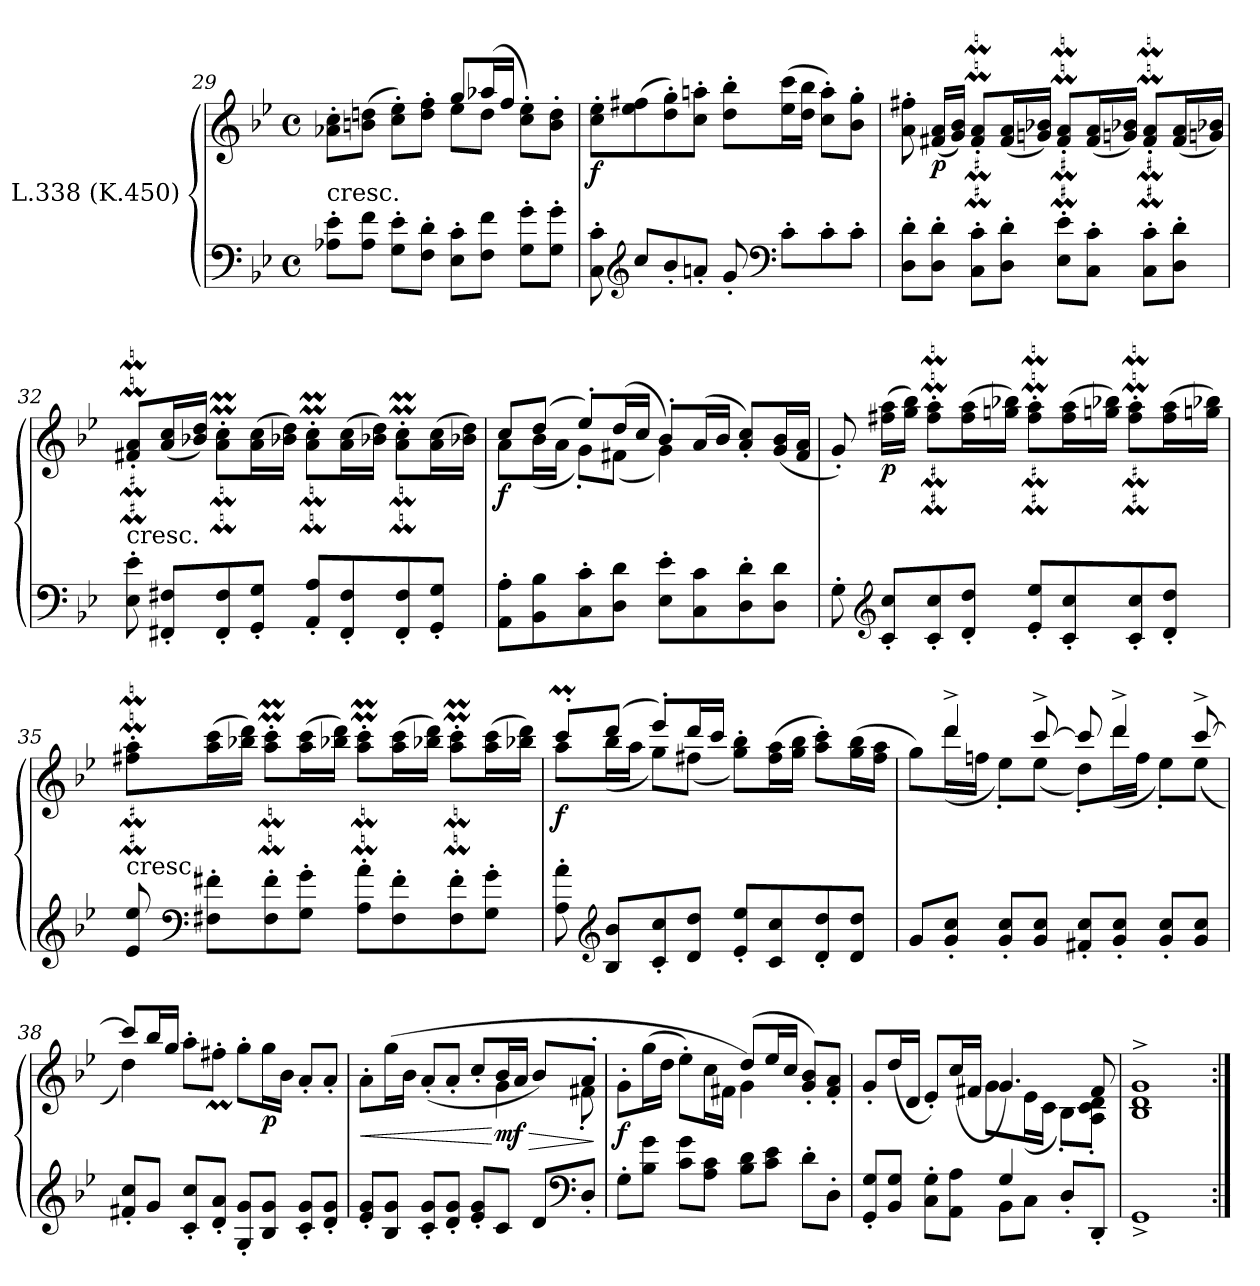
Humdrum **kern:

**kern	**kern	**dynam
*part1	*part1	*part1
*staff2	*staff1	*staff1/2
*I"L.338 (K.450)	*	*
*clefF4	*clefG2	*
*k[b-e-]	*k[b-e-]	*
*g:	*g:	*
*M4/4	*M4/4	*
*met(c)	*met(c)	*
=29	=29	=29
*	*^	*
!	!LO:TX:c:t=cresc.	!	!
8A-X' 8e-'L	4ryy	8a-X' 8cc'L	.
8A- 8fJ	.	(8bn 8ddnJ	.
8G' 8e-'L	4ryy	8cc' 8ee-'L)	.
8F' 8d'J	.	8dd' 8ff'J	.
8E-' 8c'L	8ggL	8ee-L	.
8F 8fJ	(16aa-XL	8ddJ	.
.	16ffJJ	.	.
8G' 8g'L	4ryy	8cc' 8ee-'L)	.
8G' 8g'J	.	8b' 8dd'J	.
!!LO:LB:g=z
=30	=30	=30	=30
!	!	!	!LO:DY:b
*	*v	*v	*
8C' 8ci'	8cc' 8ee-'L	f
*clefG2	*	*
8cc/L	(8ee- 8ff#X	.
8b-'/	8dd' 8gg')	.
8an'/J	8cc' 8aan'J	.
8g'	8dd' 8bb-'L	.
*clefF4	*	*
8c'L	(16ee- 16cccL	.
.	16dd 16bb-JJ	.
8c'	8cc' 8aa'L)	.
8c'J	8b-' 8gg'J	.
=31	=31	=31
8D' 8d'L	8a' 8ff#X'	.
!	!	!LO:DY:b
8D' 8d'J	(16f#X 16aLL	p
.	16g 16b-JJ)	.
8C' 8c'L	8f#M' 8aM'L	.
8D' 8d'J	(16f# 16aL	.
.	16g 16b-JJ)	.
8E-' 8e-'L	8f#M' 8aM'L	.
8C' 8c'J	(16f# 16aL	.
.	16g 16b-JJ)	.
8C' 8c'L	8f#M' 8aM'L	.
8D' 8d'J	(16f# 16aL	.
.	16g 16b-JJ)	.
!!LO:LB:g=z
=32	=32	=32
!	!LO:TX:c:t=cresc.	!
8E-' 8e-'	8f#XM' 8aM'L	.
8FF#X' 8F#X'L	(16a 16ccL	.
.	16b- 16ddJJ)	.
8FF#' 8F#'	8aM' 8ccM'L	.
8GG' 8G'J	(16a 16ccL	.
.	16b- 16ddJJ)	.
8AA' 8A'L	8aM' 8ccM'L	.
8FF#' 8F#'	(16a 16ccL	.
.	16b- 16ddJJ)	.
8FF#' 8F#'	8aM' 8ccM'L	.
8GG' 8G'J	(16a 16ccL	.
.	16b- 16ddJJ)	.
=33	=33	=33
*	*^	*
!	!	!	!LO:DY:b
8AA' 8A'L	8ccL	8aL	f
8BB- 8B-	(8ddJ	(16b-L	.
.	.	16aJJ	.
8C' 8c'	8ee-'L)	8g'L)	.
8D 8dJ	(16ddL	(8f#XJ	.
.	16ccJJ	.	.
8E-' 8e-'L	8b-'L)	4g)	.
8C 8c	(16aL	.	.
.	16b-JJ	.	.
8D' 8d'	8a' 8cc'L)	4ryy	.
8D 8dJ	(>16g 16b-L	.	.
.	16f# 16aJJ	.	.
*	*v	*v	*
!!LO:LB:g=z
=34	=34	=34
8G'	8g'>)	.
*clefG2	*	*
!	!	!LO:DY:b
8c' 8cc'L	(16ff#X 16aaLL	p
.	16gg 16bb-JJ)	.
8c' 8cc'	8ff#M' 8aaM'L	.
8d' 8dd'J	(16ff# 16aaL	.
.	16gg 16bb-JJ)	.
8e-' 8ee-'L	8ff#M' 8aaM'L	.
8c' 8cc'	(16ff# 16aaL	.
.	16gg 16bb-JJ)	.
8c' 8cc'	8ff#M' 8aaM'L	.
8d' 8dd'J	(16ff# 16aaL	.
.	16gg 16bb-JJ)	.
=35	=35	=35
!	!LO:TX:c:t=cresc.	!
8e- 8ee-	8ff#XM' 8aaM'L	.
*clefF4	*	*
8F#X' 8f#X'L	(16aa 16cccL	.
.	16bb- 16dddJJ)	.
8F#' 8f#'	8aaM' 8cccM'L	.
8G' 8g'J	(16aa 16cccL	.
.	16bb- 16dddJJ)	.
8A' 8a'L	8aaM' 8cccM'L	.
8F#' 8f#'	(16aa 16cccL	.
.	16bb- 16dddJJ)	.
8F#' 8f#'	8aaM' 8cccM'L	.
8G' 8g'J	(16aa 16cccL	.
.	16bb- 16dddJJ)	.
!!LO:LB:g=z
=36	=36	=36
*	*^	*
!	!	!	!LO:DY:b
8A' 8a'	8cccM'L	8aaL	f
*clefG2	*	*	*
8B- 8b-L	(8dddJ	(16bb-L	.
.	.	16aaJJ	.
8c' 8cc'	8eee-'L)	8ggL)	.
8d 8ddJ	16dddL	(8ff#XJ	.
.	16cccJJ	.	.
8e-' 8ee-'L	4ryy	8gg' 8bb-'L)	.
8c 8cc	.	(16ff# 16aaL	.
.	.	16gg 16bb-JJ	.
8d' 8dd'	4ryy	8aa' 8ccc'L)	.
8d 8ddJ	.	(16gg 16bb-L	.
.	.	16ff# 16aaJJ	.
=37	=37	=37	=37
8gL	8ryy	8ggL)	.
8g' 8cc'J	4ddd^	(16dddL	.
.	.	16ffnJJ	.
8g' 8cc'L	.	8ee-'L)	.
8g 8ccJ	[8ccc^	(8ee-J	.
8f#X' 8cc'L	8ccc]	8dd'L)	.
8g' 8cc'J	4ddd^	(16dddL	.
.	.	16ffJJ	.
8g/' 8cc/'L	.	8ee-'L)	.
8g/ 8cc/J	[8ccc^	(8ee-J	.
!!LO:LB:g=z	!!
=38	=38	=38	=38
8f#X' 8cci'L	8cccL]	4dd)	.
8gJ	16bb-L	.	.
.	16ggJJ	.	.
8c' 8cc'L	4ryy	8aa'L	.
8d' 8a'J	.	8ff#Xm'J	.
8G' 8g'L	4ryy	8gg'L	.
!	!	!	!LO:DY:b
8B- 8gJ	.	(16ggL	p
.	.	16b-JJ	.
8c' 8g'L	(8a'L	4ryy	.
8d' 8g'J	8a'J	.	.
=39	=39	=39	=39
!	!	!	!LO:HP:b
8e-' 8g'L	4ryy	8a'L	<
8B- 8gJ	.	(<16ggL	.
.	.	16b-JJ	.
8c' 8g'L	(8a'L	4ryy	.
8d' 8g'J	8a'J	.	.
8e-' 8g'L	8cc'L	8ryy	.
!	!	!	!LO:HP:n=1:b
!	!	!	!LO:DY:n=1:b
8cJ	16b-L	4g	[ > mf
.	16aJJ	.	.
8dL	8b-L)	.	.
*clefF4	*	*	*
8D'J	8a'J	8f#X'	.
*	*v	*v	*
.	.	]
!!LO:LB:g=z
=40	=40	=40
*	*^	*
!	!	!	!LO:DY:b
8G'L	4ryy	8g'L	f
8B- 8gJ	.	(16ggL	.
.	.	16ddJJ	.
8c 8gL	4ryy	8ee-'L)	.
8A 8cJ	.	16ccL	.
.	.	16f#XJJ	.
8B- 8dL	(8ddL	4g)	.
8c 8e-J	16ee-L	.	.
.	16ccJJ	.	.
8d'L	8g' 8b-'L)	4ryy	.
8D'J	8f#' 8a'J	.	.
=41	=41	=41	=41
*^	*	*	*
4ryy	8GG' 8G'L	8g'L	4ryy	.
.	8BB- 8GJ	(16ddL	.	.
.	.	16dJJ	.	.
4ryy	8C' 8G'L	8e-'L)	4ryy	.
.	8AA 8AJ	(>16ccL	.	.
.	.	16f#XJJ	.	.
4G	8BB-L	4.g)	8gL	.
.	8CJ	.	(16e-L	.
.	.	.	16cJJ	.
8D'<L	4ryy	.	8B-'L)	.
8DD'<J	.	8f#	8A' 8c' 8d'J	.
*v	*v	*	*	*
*	*v	*v	*
=42	=42	=42
1GG^	1B-i\^ 1di\^ 1g\^	.
=:|!	=:|!	=:|!
*-	*-	*-
